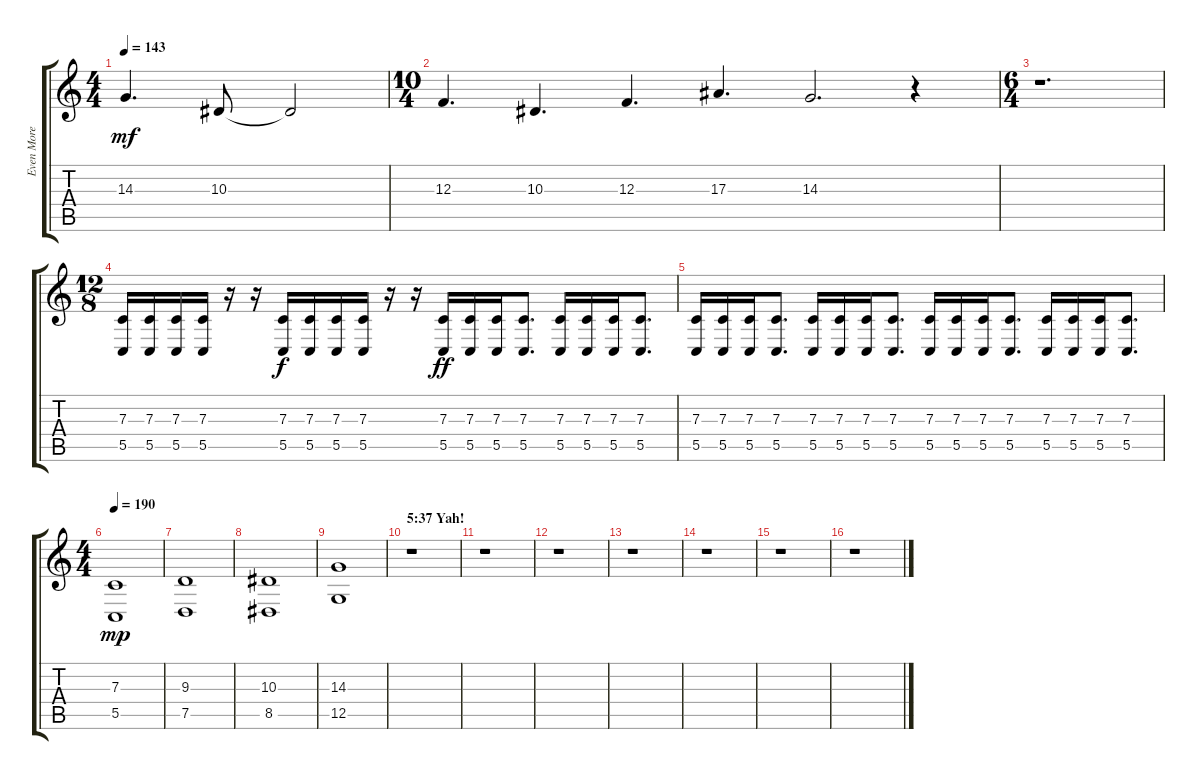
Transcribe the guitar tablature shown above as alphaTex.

\track ("Even More More Keys" "Even More ") {instrument oboe}
\staff {score tabs}
\tuning (D4 A3 F3 C3 G2 C2) {hide}
\ts (4 4)
\tempo 143
\clef g2
\ks c
14.3.4{d dy mf} 10.3.8 10.3{t}.2 |
\ts (10 4)
12.3.4{d} 10.3.4{d} 12.3.4{d} 17.3.4{d} 14.3.2{d} r.4 |
\ts (6 4)
r.1{d} |
\ts (12 8)
(7.3 5.5).16 (7.3 5.5).16 (7.3 5.5).16 (7.3 5.5).16 r.16 r.16 (7.3 5.5).16{dy f} (7.3 5.5).16 (7.3 5.5).16 (7.3 5.5).16 r.16 r.16 (7.3 5.5).16{dy ff} (7.3 5.5).16 (7.3 5.5).16 (7.3 5.5).8{d} (7.3 5.5).16 (7.3 5.5).16 (7.3 5.5).16 (7.3 5.5).8{d} |
(7.3 5.5).16 (7.3 5.5).16 (7.3 5.5).16 (7.3 5.5).8{d} (7.3 5.5).16 (7.3 5.5).16 (7.3 5.5).16 (7.3 5.5).8{d} (7.3 5.5).16 (7.3 5.5).16 (7.3 5.5).16 (7.3 5.5).8{d} (7.3 5.5).16 (7.3 5.5).16 (7.3 5.5).16 (7.3 5.5).8{d} |
\ts (4 4)
\tempo 190
(7.3 5.5).1{dy mp} |
(9.3 7.5).1 |
(10.3 8.5).1 |
(14.3 12.5).1 |
\section ("" "5:37 Yah!")
r.1 |
r.1 |
r.1 |
r.1 |
r.1 |
r.1 |
r.1
